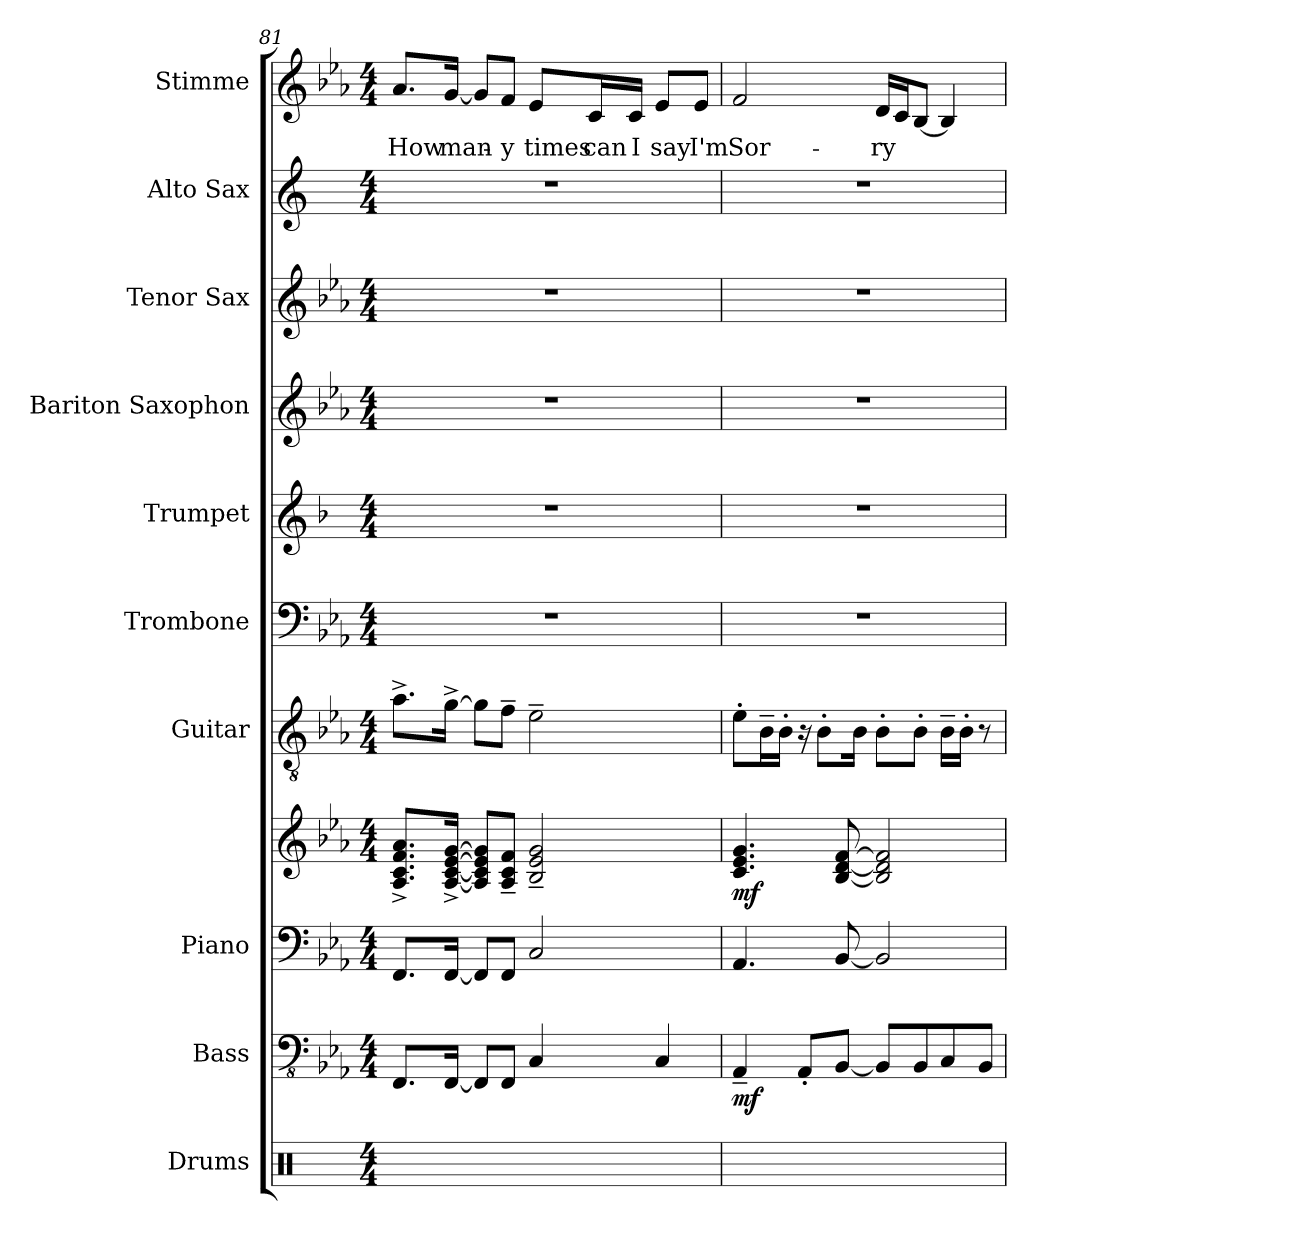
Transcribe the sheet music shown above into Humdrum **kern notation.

**kern	**kern	**dynam	**kern	**kern	**dynam	**kern	**kern	**kern	**kern	**kern	**kern	**kern	**text
*part10	*part9	*part9	*part8	*part8	*part8	*part7	*part6	*part5	*part4	*part3	*part2	*part1	*part1
*staff11	*staff10	*staff10	*staff9	*staff8	*staff8/9	*staff7	*staff6	*staff5	*staff4	*staff3	*staff2	*staff1	*staff1
*I"Drums	*I"Bass	*	*I"Piano	*	*	*I"Guitar	*I"Trombone	*I"Trumpet	*I"Bariton Saxophon	*I"Tenor Sax	*I"Alto Sax	*I"Stimme	*
*I'Drums	*I'Bass	*	*I'Piano	*	*	*I'Gtr.	*I'Tbn.	*I'Tpt.	*I'Bar. Sax.	*I'Tenor	*I'Alto	*I'St.	*
*clefX	*clefFv4	*	*clefF4	*clefG2	*	*clefGv2	*clefF4	*clefG2	*clefG2	*clefG2	*clefG2	*clefG2	*
*	*	*	*	*	*	*	*	*ITrd1c2	*ITrd12c21	*ITrd8c14	*ITrd5c9	*	*
*k[]	*k[b-e-a-]	*	*k[b-e-a-]	*k[b-e-a-]	*	*k[b-e-a-]	*k[b-e-a-]	*k[b-e-a-]	*k[b-e-a-]	*k[b-e-a-]	*k[b-e-a-]	*k[b-e-a-]	*
*M4/4	*M4/4	*	*M4/4	*M4/4	*	*M4/4	*M4/4	*M4/4	*M4/4	*M4/4	*M4/4	*M4/4	*
=81	=81	=81	=81	=81	=81	=81	=81	=81	=81	=81	=81	=81	=81
!	!	!	!	!	!	!	!	!	!	!	!	!	!LO:LY:b
1ryy	8.FFF/L	.	8.FF/L	8.A-/^ 8.c/^ 8.f/^ 8.a-/^L	.	8.a-^\L	1r	1r	1r	1r	1r	8.a-/L	How
!	!	!	!	!	!	!	!	!	!	!	!	!	!LO:LY:b
.	[16FFF/Jk	.	[16FF/Jk	[16A-/^ [16c/^ [16e-/^ [16g/^Jk	.	[16g^\Jk	.	.	.	.	.	[16g/Jk	man-
.	8FFF/L]	.	8FF/L]	8A-/] 8c/] 8e-/] 8g/]L	.	8g\L]	.	.	.	.	.	8g/L]	.
!	!	!	!	!	!	!	!	!	!	!	!	!	!LO:LY:b
.	8FFF/J	.	8FF/J	8A-/~ 8c/~ 8f/~J	.	8f~\J	.	.	.	.	.	8f/J	-y
!	!	!	!	!	!	!	!	!	!	!	!	!	!LO:LY:b
.	4CC/	.	2C/	2B-/~ 2e-/~ 2g/~	.	2e-~\	.	.	.	.	.	8e-/L	times
!	!	!	!	!	!	!	!	!	!	!	!	!	!LO:LY:b
.	.	.	.	.	.	.	.	.	.	.	.	16c/L	can
!	!	!	!	!	!	!	!	!	!	!	!	!	!LO:LY:b
.	.	.	.	.	.	.	.	.	.	.	.	16c/JJ	I
!	!	!	!	!	!	!	!	!	!	!	!	!	!LO:LY:b
.	4CC/	.	.	.	.	.	.	.	.	.	.	8e-/L	say
!	!	!	!	!	!	!	!	!	!	!	!	!	!LO:LY:b
.	.	.	.	.	.	.	.	.	.	.	.	8e-/J	I'm
=82	=82	=82	=82	=82	=82	=82	=82	=82	=82	=82	=82	=82	=82
!	!	!LO:DY:b	!	!	!LO:DY:b	!	!	!	!	!	!	!	!LO:LY:b
1ryy	4AAA-~/	mf	4.AA-/	4.c/ 4.e-/ 4.g/	mf	8e-'\L	1r	1r	1r	1r	1r	2f/	Sor-
.	.	.	.	.	.	16B-~\L	.	.	.	.	.	.	.
.	.	.	.	.	.	16B-'\JJ	.	.	.	.	.	.	.
.	8AAA-'/L	.	.	.	.	16r	.	.	.	.	.	.	.
.	.	.	.	.	.	8B-'\L	.	.	.	.	.	.	.
.	[8BBB-/J	.	[8BB-/	[8B-/ [8d/ [8f/	.	.	.	.	.	.	.	.	.
.	.	.	.	.	.	16B-\Jk	.	.	.	.	.	.	.
!	!	!	!	!	!	!	!	!	!	!	!	!	!LO:LY:b
.	8BBB-/L]	.	2BB-/]	2B-/] 2d/] 2f/]	.	8B-'\L	.	.	.	.	.	16d/LL	-ry
.	.	.	.	.	.	.	.	.	.	.	.	16c/J	.
.	8BBB-/	.	.	.	.	8B-'\J	.	.	.	.	.	[8B-/J	.
.	8CC/	.	.	.	.	16B-~\LL	.	.	.	.	.	4B-/]	.
.	.	.	.	.	.	16B-'\JJ	.	.	.	.	.	.	.
.	8BBB-/J	.	.	.	.	8r	.	.	.	.	.	.	.
=	=	=	=	=	=	=	=	=	=	=	=	=	=
*-	*-	*-	*-	*-	*-	*-	*-	*-	*-	*-	*-	*-	*-
